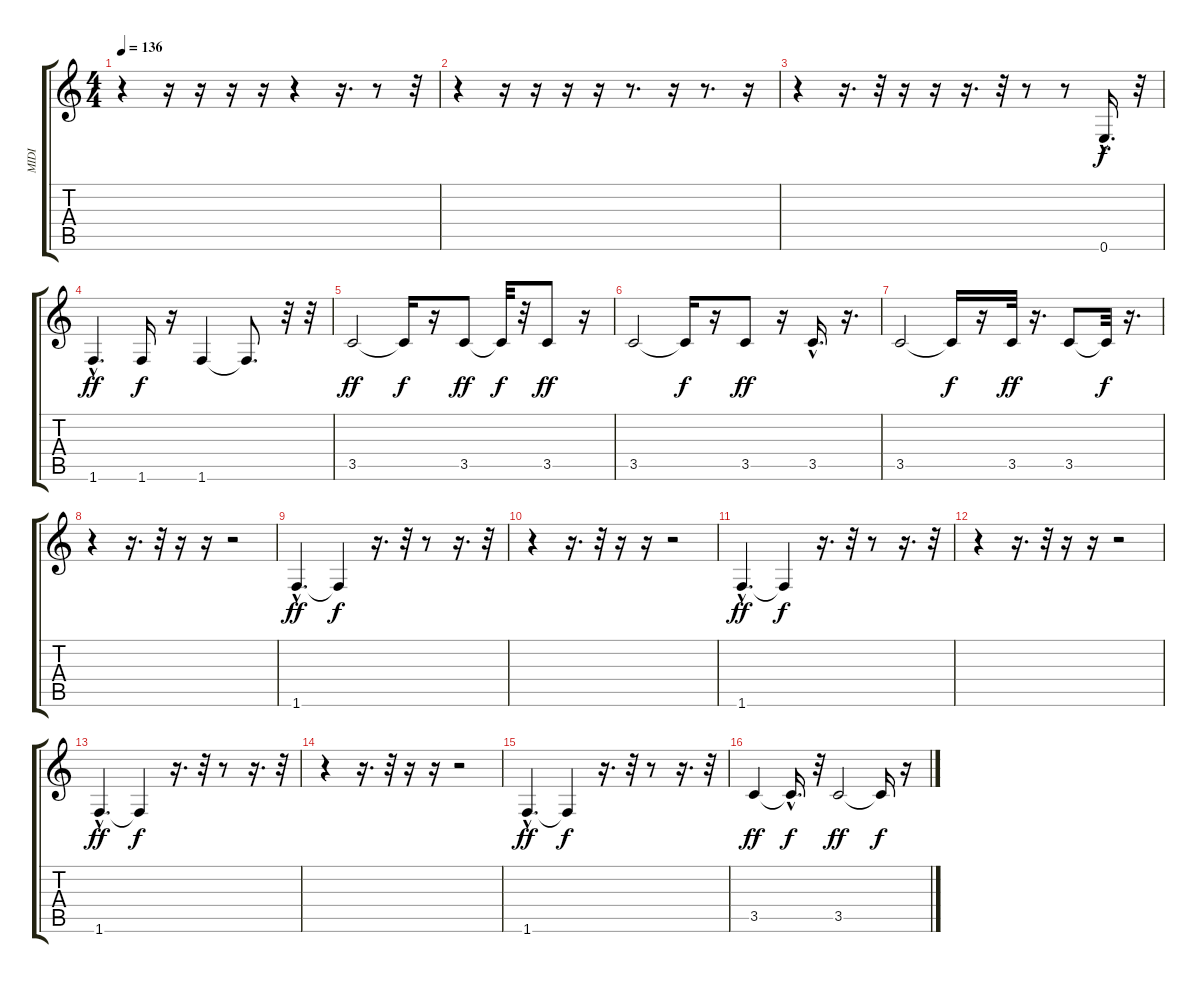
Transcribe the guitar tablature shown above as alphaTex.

\track ("MIDI" "MIDI") {instrument fretlessbass}
\staff {score tabs}
\tuning (E4 B3 G3 D3 A2 E2) {hide}
\ts (4 4)
\tempo 136
\clef g2
\ks c
r.4{dy f} r.16 r.16 r.16 r.16 r.4 r.16{d} r.8 r.32 |
r.4 r.16 r.16 r.16 r.16 r.8{d} r.16 r.8{d} r.16 |
r.4 r.16{d} r.32 r.16 r.16 r.16{d} r.32 r.8 r.8 0.6{hac}.16{d} r.32 |
1.6{hac}.4{d dy ff} 1.6.16{dy f} r.16 1.6.4 1.6{t}.8{d} r.32 r.32 |
3.5.2{dy ff} 3.5{t}.16{dy f} r.16 3.5.8{dy ff} 3.5{t}.32{dy f} r.32 3.5.8{dy ff} r.16 |
3.5.2 3.5{t}.16{dy f} r.16 3.5.8{dy ff} r.16 3.5{hac}.16{d} r.16{d} |
3.5.2 3.5{t}.16{dy f} r.16 3.5.32{dy ff} r.16{d} 3.5.8 3.5{t}.32{dy f} r.16{d} |
r.4 r.16{d} r.32 r.16 r.16 r.2 |
1.6{hac}.4{d dy ff} 1.6{t}.4{dy f} r.16{d} r.32 r.8 r.16{d} r.32 |
r.4 r.16{d} r.32 r.16 r.16 r.2 |
1.6{hac}.4{d dy ff} 1.6{t}.4{dy f} r.16{d} r.32 r.8 r.16{d} r.32 |
r.4 r.16{d} r.32 r.16 r.16 r.2 |
1.6{hac}.4{d dy ff} 1.6{t}.4{dy f} r.16{d} r.32 r.8 r.16{d} r.32 |
r.4 r.16{d} r.32 r.16 r.16 r.2 |
1.6{hac}.4{d dy ff} 1.6{t}.4{dy f} r.16{d} r.32 r.8 r.16{d} r.32 |
3.5.4{dy ff} 3.5{hac t}.16{d dy f} r.32 3.5.2{dy ff} 3.5{t}.16{dy f} r.16
